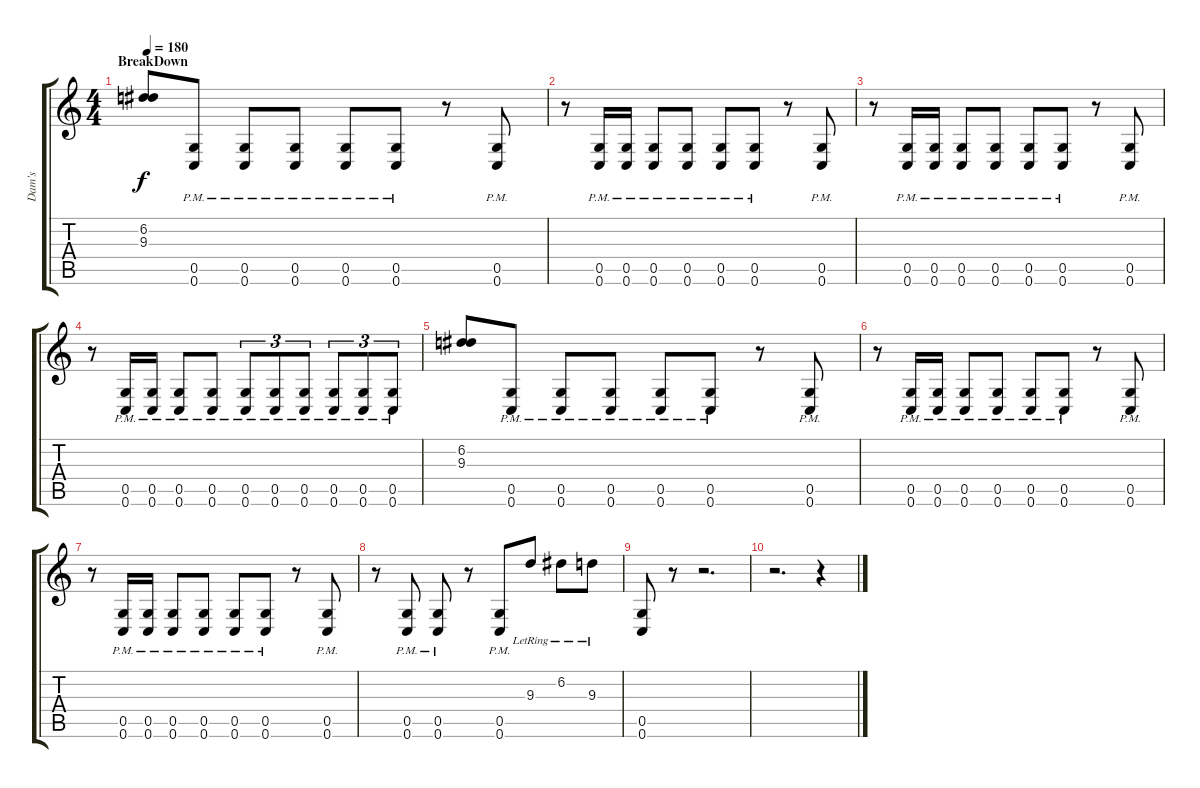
\track ("Dam's" "Dam's") {instrument distortionguitar}
\staff {score tabs}
\tuning (D4 A3 F3 C3 G2 C2) {hide}
\ts (4 4)
\section ("" "BreakDown")
\tempo 180
\clef g2
\ks c
(6.2 9.3).8{dy f} (0.5{pm} 0.6{pm}).8 (0.5{pm} 0.6{pm}).8 (0.5{pm} 0.6{pm}).8 (0.5{pm} 0.6{pm}).8 (0.5{pm} 0.6{pm}).8 r.8 (0.5{pm} 0.6{pm}).8 |
r.8 (0.5{pm} 0.6{pm}).16 (0.5{pm} 0.6{pm}).16 (0.5{pm} 0.6{pm}).8 (0.5{pm} 0.6{pm}).8 (0.5{pm} 0.6{pm}).8 (0.5{pm} 0.6{pm}).8 r.8 (0.5{pm} 0.6{pm}).8 |
r.8 (0.5{pm} 0.6{pm}).16 (0.5{pm} 0.6{pm}).16 (0.5{pm} 0.6{pm}).8 (0.5{pm} 0.6{pm}).8 (0.5{pm} 0.6{pm}).8 (0.5{pm} 0.6{pm}).8 r.8 (0.5{pm} 0.6{pm}).8 |
r.8 (0.5{pm} 0.6{pm}).16 (0.5{pm} 0.6{pm}).16 (0.5{pm} 0.6{pm}).8 (0.5{pm} 0.6{pm}).8 (0.5{pm} 0.6{pm}).8{tu (3 2)} (0.5{pm} 0.6{pm}).8{tu (3 2)} (0.5{pm} 0.6{pm}).8{tu (3 2)} (0.5{pm} 0.6{pm}).8{tu (3 2)} (0.5{pm} 0.6{pm}).8{tu (3 2)} (0.5{pm} 0.6{pm}).8{tu (3 2)} |
(6.2 9.3).8 (0.5{pm} 0.6{pm}).8 (0.5{pm} 0.6{pm}).8 (0.5{pm} 0.6{pm}).8 (0.5{pm} 0.6{pm}).8 (0.5{pm} 0.6{pm}).8 r.8 (0.5{pm} 0.6{pm}).8 |
r.8 (0.5{pm} 0.6{pm}).16 (0.5{pm} 0.6{pm}).16 (0.5{pm} 0.6{pm}).8 (0.5{pm} 0.6{pm}).8 (0.5{pm} 0.6{pm}).8 (0.5{pm} 0.6{pm}).8 r.8 (0.5{pm} 0.6{pm}).8 |
r.8 (0.5{pm} 0.6{pm}).16 (0.5{pm} 0.6{pm}).16 (0.5{pm} 0.6{pm}).8 (0.5{pm} 0.6{pm}).8 (0.5{pm} 0.6{pm}).8 (0.5{pm} 0.6{pm}).8 r.8 (0.5{pm} 0.6{pm}).8 |
r.8 (0.5{pm} 0.6{pm}).8 (0.5{pm} 0.6{pm}).8 r.8 (0.5{pm} 0.6{pm}).8 9.3{lr}.8 6.2{lr}.8 9.3{lr}.8 |
(0.5 0.6).8 r.8 r.2{d} |
r.2{d} r.4
